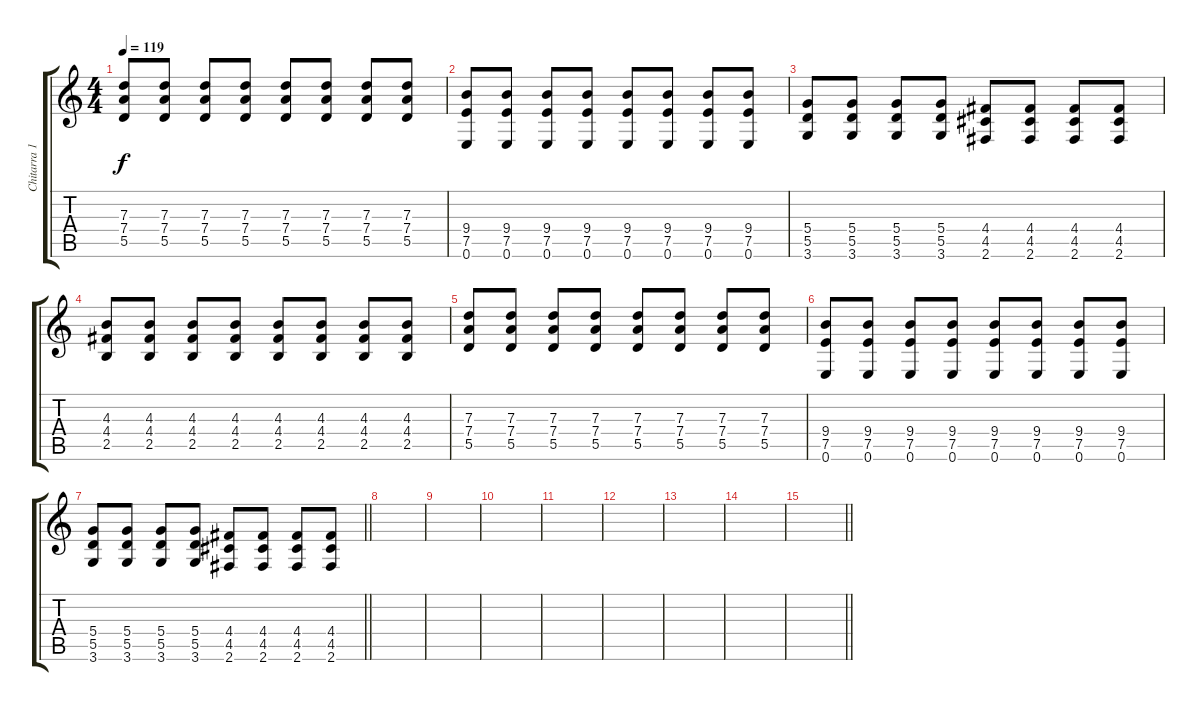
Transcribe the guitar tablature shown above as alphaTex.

\track ("Chitarra 1" "Chitarra 1") {instrument overdrivenguitar}
\staff {score tabs}
\tuning (E4 B3 G3 D3 A2 E2) {hide}
\ts (4 4)
\tempo 119
\clef g2
\ks c
(7.3 7.4 5.5).8{dy f} (7.3 7.4 5.5).8 (7.3 7.4 5.5).8 (7.3 7.4 5.5).8 (7.3 7.4 5.5).8 (7.3 7.4 5.5).8 (7.3 7.4 5.5).8 (7.3 7.4 5.5).8 |
(9.4 7.5 0.6).8 (9.4 7.5 0.6).8 (9.4 7.5 0.6).8 (9.4 7.5 0.6).8 (9.4 7.5 0.6).8 (9.4 7.5 0.6).8 (9.4 7.5 0.6).8 (9.4 7.5 0.6).8 |
(5.4 5.5 3.6).8 (5.4 5.5 3.6).8 (5.4 5.5 3.6).8 (5.4 5.5 3.6).8 (4.4 4.5 2.6).8 (4.4 4.5 2.6).8 (4.4 4.5 2.6).8 (4.4 4.5 2.6).8 |
(4.3 4.4 2.5).8 (4.3 4.4 2.5).8 (4.3 4.4 2.5).8 (4.3 4.4 2.5).8 (4.3 4.4 2.5).8 (4.3 4.4 2.5).8 (4.3 4.4 2.5).8 (4.3 4.4 2.5).8 |
(7.3 7.4 5.5).8 (7.3 7.4 5.5).8 (7.3 7.4 5.5).8 (7.3 7.4 5.5).8 (7.3 7.4 5.5).8 (7.3 7.4 5.5).8 (7.3 7.4 5.5).8 (7.3 7.4 5.5).8 |
(9.4 7.5 0.6).8 (9.4 7.5 0.6).8 (9.4 7.5 0.6).8 (9.4 7.5 0.6).8 (9.4 7.5 0.6).8 (9.4 7.5 0.6).8 (9.4 7.5 0.6).8 (9.4 7.5 0.6).8 |
\barLineRight lightlight
(5.4 5.5 3.6).8 (5.4 5.5 3.6).8 (5.4 5.5 3.6).8 (5.4 5.5 3.6).8 (4.4 4.5 2.6).8 (4.4 4.5 2.6).8 (4.4 4.5 2.6).8 (4.4 4.5 2.6).8 |
|
|
|
|
|
|
|
\barLineRight lightlight
